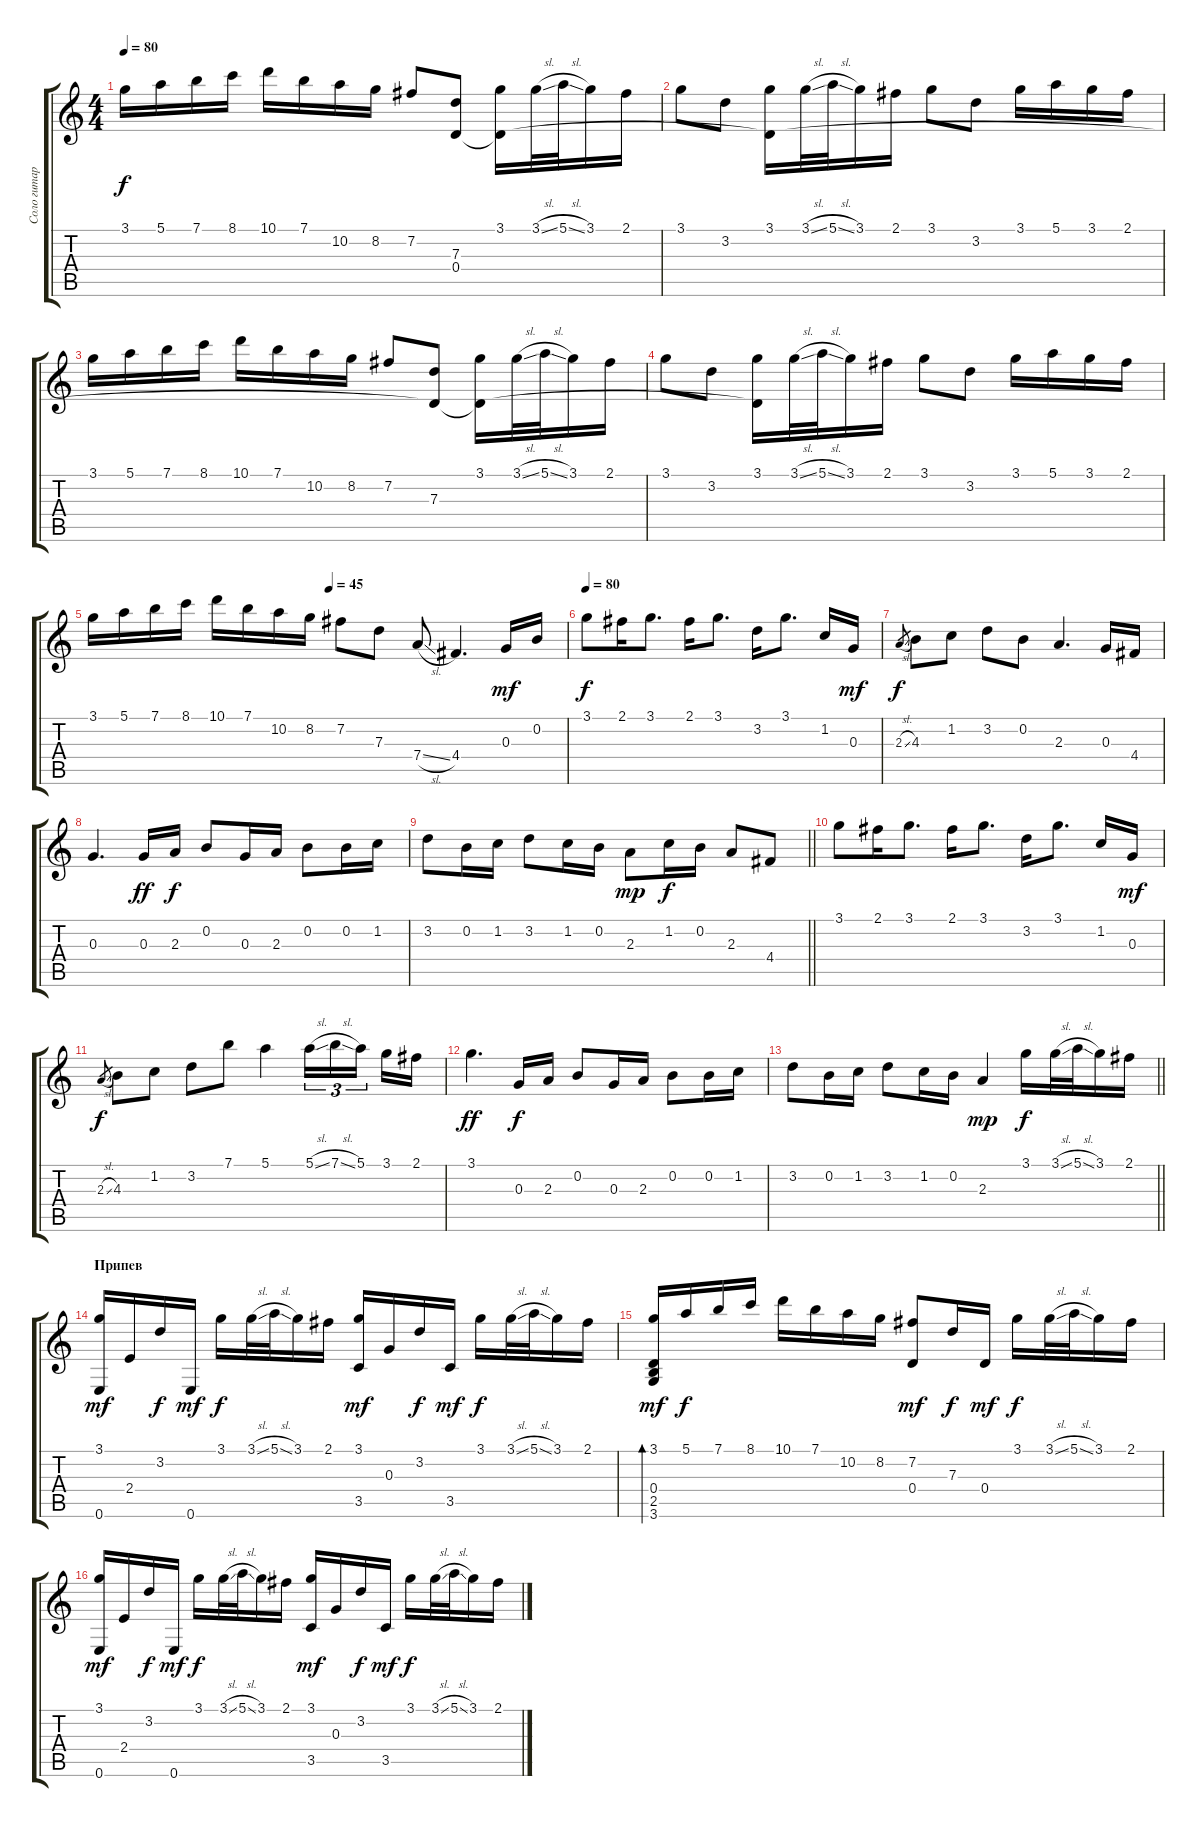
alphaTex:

\track ("Соло гитара" "Соло гитар") {instrument overdrivenguitar}
\staff {score tabs}
\tuning (E4 B3 G3 D3 A2 E2) {hide}
\ts (4 4)
\tempo 80
\clef g2
\ks c
3.1.16{dy f} 5.1.16 7.1.16 8.1.16 10.1.16 7.1.16 10.2.16 8.2.16 7.2.8 (7.3 0.4{t}).8 (3.1 0.4{t}).16 3.1{sl}.32 5.1{sl}.32 3.1.16 2.1.16 |
3.1.8 3.2.8 (3.1 0.4{t}).16 3.1{sl}.32 5.1{sl}.32 3.1.16 2.1.16 3.1.8 3.2.8 3.1.16 5.1.16 3.1.16 2.1.16 |
3.1.16 5.1.16 7.1.16 8.1.16 10.1.16 7.1.16 10.2.16 8.2.16 7.2.8 (7.3 0.4{t}).8 (3.1 0.4{t}).16 3.1{sl}.32 5.1{sl}.32 3.1.16 2.1.16 |
3.1.8 3.2.8 (3.1 0.4{t}).16 3.1{sl}.32 5.1{sl}.32 3.1.16 2.1.16 3.1.8 3.2.8 3.1.16 5.1.16 3.1.16 2.1.16 |
\tempo (45 0.5)
3.1.16 5.1.16 7.1.16 8.1.16 10.1.16 7.1.16 10.2.16 8.2.16 7.2.8 7.3.8 7.4{sl}.8 4.4.4{d} 0.3.16{dy mf} 0.2.16 |
\tempo 80
3.1.8{dy f} 2.1.16 3.1.8{d} 2.1.16 3.1.8{d} 3.2.16 3.1.8{d} 1.2.16 0.3.16{dy mf} |
2.3{sl}.8{gr dy f} 4.3.8 1.2.8 3.2.8 0.2.8 2.3.4{d} 0.3.16 4.4.16 |
0.3.4{d} 0.3.16{dy ff} 2.3.16{dy f} 0.2.8 0.3.16 2.3.16 0.2.8 0.2.16 1.2.16 |
\barLineRight lightlight
3.2.8 0.2.16 1.2.16 3.2.8 1.2.16 0.2.16 2.3.8{dy mp} 1.2.16{dy f} 0.2.16 2.3.8 4.4.8 |
3.1.8 2.1.16 3.1.8{d} 2.1.16 3.1.8{d} 3.2.16 3.1.8{d} 1.2.16 0.3.16{dy mf} |
2.3{sl}.8{gr dy f} 4.3.8 1.2.8 3.2.8 7.1.8 5.1.4 5.1{sl}.16{tu (3 2)} 7.1{sl}.16{tu (3 2)} 5.1.16{tu (3 2) beam splitsecondary} 3.1.16 2.1.16 |
3.1.4{d dy ff} 0.3.16{dy f} 2.3.16 0.2.8 0.3.16 2.3.16 0.2.8 0.2.16 1.2.16 |
\barLineRight lightlight
3.2.8 0.2.16 1.2.16 3.2.8 1.2.16 0.2.16 2.3.4{dy mp} 3.1.16{dy f} 3.1{sl}.32 5.1{sl}.32 3.1.16 2.1.16 |
\section ("" "Припев")
(3.1 0.6).16{dy mf balance 8 instrument acousticguitarsteel} 2.4.16 3.2.16{dy f} 0.6.16{dy mf} 3.1.16{dy f} 3.1{sl}.32 5.1{sl}.32 3.1.16 2.1.16 (3.1 3.5).16{dy mf} 0.3.16 3.2.16{dy f} 3.5.16{dy mf} 3.1.16{dy f} 3.1{sl}.32 5.1{sl}.32 3.1.16 2.1.16 |
(3.1 0.4 2.5 3.6).16{bd 60 dy mf} 5.1.16{dy f} 7.1.16 8.1.16 10.1.16 7.1.16 10.2.16 8.2.16 (7.2 0.4).8{dy mf} 7.3.16{dy f} 0.4.16{dy mf} 3.1.16{dy f} 3.1{sl}.32 5.1{sl}.32 3.1.16 2.1.16 |
(3.1 0.6).16{dy mf} 2.4.16 3.2.16{dy f} 0.6.16{dy mf} 3.1.16{dy f} 3.1{sl}.32 5.1{sl}.32 3.1.16 2.1.16 (3.1 3.5).16{dy mf} 0.3.16 3.2.16{dy f} 3.5.16{dy mf} 3.1.16{dy f} 3.1{sl}.32 5.1{sl}.32 3.1.16 2.1.16
